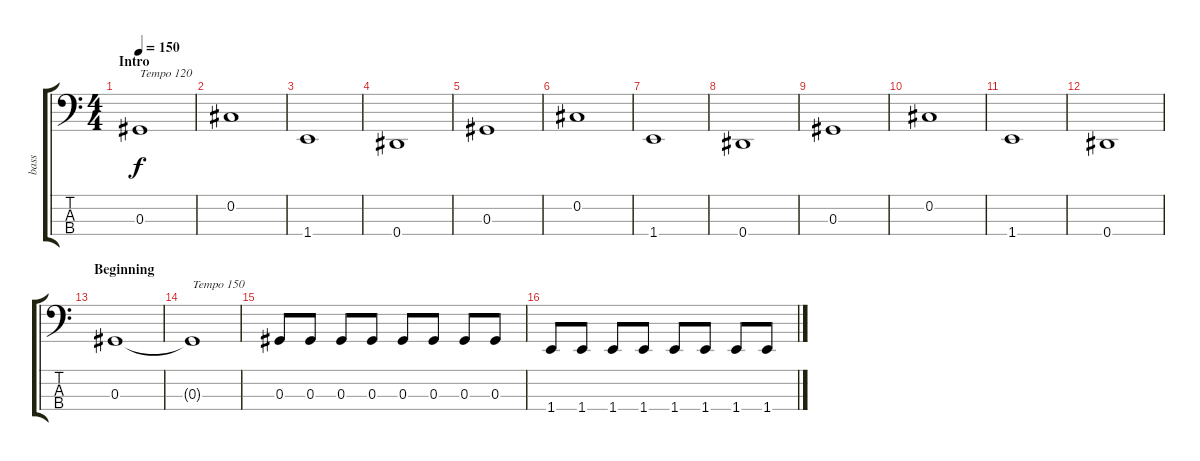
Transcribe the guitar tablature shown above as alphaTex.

\track ("bass" "bass") {instrument electricbassfinger}
\staff {score tabs}
\tuning (Gb2 Db2 Ab1 Eb1) {hide}
\ts (4 4)
\section ("" "Intro")
\tempo 150
\clef f4
\ks c
0.3.1{txt "Tempo 120" dy f instrument electricbassfinger} |
0.2.1 |
1.4.1 |
0.4.1 |
0.3.1 |
0.2.1 |
1.4.1 |
0.4.1 |
0.3.1 |
0.2.1 |
1.4.1 |
0.4.1 |
\section ("" "Beginning")
0.3.1 |
0.3{t}.1{txt "Tempo 150"} |
0.3.8 0.3.8 0.3.8 0.3.8 0.3.8 0.3.8 0.3.8 0.3.8 |
1.4.8 1.4.8 1.4.8 1.4.8 1.4.8 1.4.8 1.4.8 1.4.8
